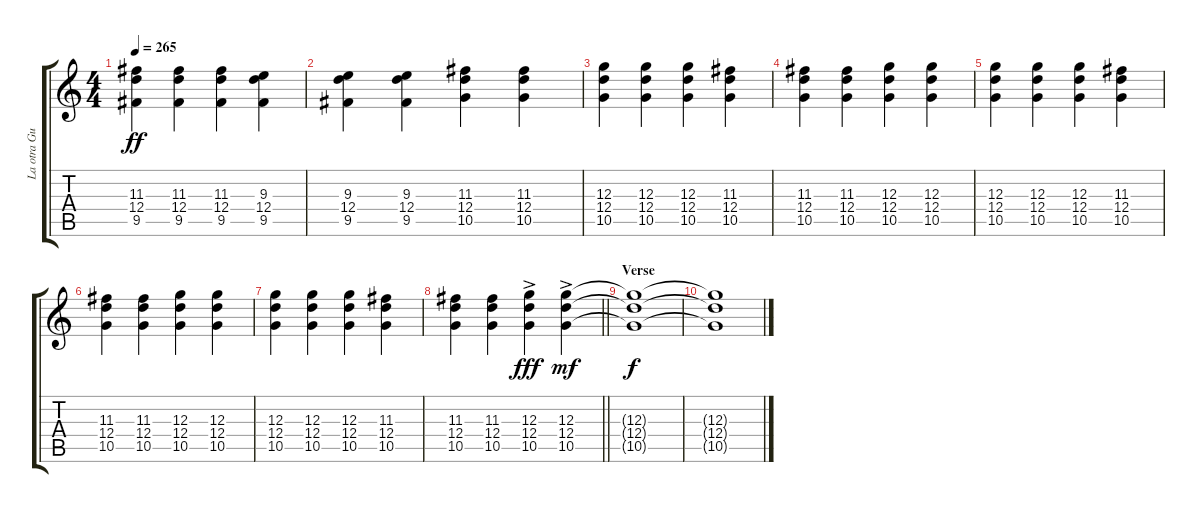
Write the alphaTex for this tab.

\track ("La otra Guitarra Bulliciosa" "La otra Gu") {instrument distortionguitar}
\staff {score tabs}
\tuning (E4 B3 G3 D3 A2 E2) {hide}
\ts (4 4)
\tempo 265
\clef g2
\ks c
(11.3 12.4 9.5).4{dy ff} (11.3 12.4 9.5).4 (11.3 12.4 9.5).4 (9.3 12.4 9.5).4 |
(9.3 12.4 9.5).4 (9.3 12.4 9.5).4 (11.3 12.4 10.5).4 (11.3 12.4 10.5).4 |
(12.3 12.4 10.5).4 (12.3 12.4 10.5).4 (12.3 12.4 10.5).4 (11.3 12.4 10.5).4 |
(11.3 12.4 10.5).4 (11.3 12.4 10.5).4 (12.3 12.4 10.5).4 (12.3 12.4 10.5).4 |
(12.3 12.4 10.5).4 (12.3 12.4 10.5).4 (12.3 12.4 10.5).4 (11.3 12.4 10.5).4 |
(11.3 12.4 10.5).4 (11.3 12.4 10.5).4 (12.3 12.4 10.5).4 (12.3 12.4 10.5).4 |
(12.3 12.4 10.5).4 (12.3 12.4 10.5).4 (12.3 12.4 10.5).4 (11.3 12.4 10.5).4 |
\barLineRight lightlight
(11.3 12.4 10.5).4 (11.3 12.4 10.5).4 (12.3{ac} 12.4{ac} 10.5{ac}).4{dy fff} (12.3{ac} 12.4{ac} 10.5{ac}).4{dy mf} |
\section ("" "Verse")
(12.3{t} 12.4{t} 10.5{t}).1{dy f} |
(12.3{t} 12.4{t} 10.5{t}).1
